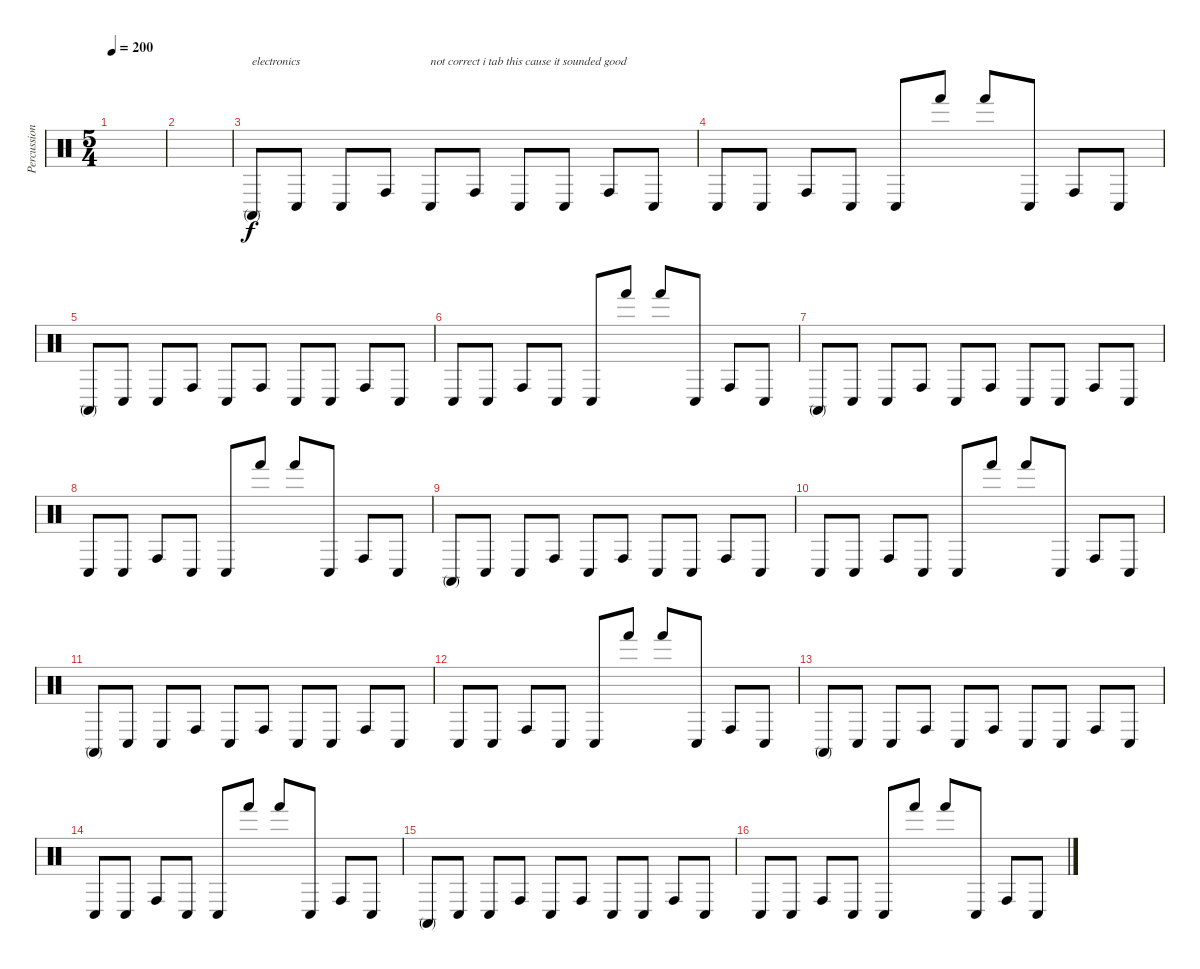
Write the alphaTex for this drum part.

\track ("Percussion" "Percussion") {instrument percussion}
\staff {score}
\articulation defaults
\ts (5 4)
\tempo 200
\clef neutral
\ks c
|
|
"Conga high (mute)".8{txt "electronics" volume 9} "Conga low (hit)".8 "Conga low (hit)".8 "Conga high (hit)".8 "Conga low (hit)".8{txt "not correct i tab this cause it sounded good"} "Conga high (hit)".8 "Conga low (hit)".8 "Conga low (hit)".8 "Conga high (hit)".8 "Conga low (hit)".8 |
"Conga low (hit)".8 "Conga low (hit)".8 "Conga high (hit)".8 "Conga low (hit)".8 "Conga low (hit)".8 "Hand (hit)".8 "Hand (hit)".8 "Conga low (hit)".8 "Conga high (hit)".8 "Conga low (hit)".8 |
"Conga high (mute)".8 "Conga low (hit)".8 "Conga low (hit)".8 "Conga high (hit)".8 "Conga low (hit)".8 "Conga high (hit)".8 "Conga low (hit)".8 "Conga low (hit)".8 "Conga high (hit)".8 "Conga low (hit)".8 |
"Conga low (hit)".8 "Conga low (hit)".8 "Conga high (hit)".8 "Conga low (hit)".8 "Conga low (hit)".8 "Hand (hit)".8 "Hand (hit)".8 "Conga low (hit)".8 "Conga high (hit)".8 "Conga low (hit)".8 |
"Conga high (mute)".8 "Conga low (hit)".8 "Conga low (hit)".8 "Conga high (hit)".8 "Conga low (hit)".8 "Conga high (hit)".8 "Conga low (hit)".8 "Conga low (hit)".8 "Conga high (hit)".8 "Conga low (hit)".8 |
"Conga low (hit)".8 "Conga low (hit)".8 "Conga high (hit)".8 "Conga low (hit)".8 "Conga low (hit)".8 "Hand (hit)".8 "Hand (hit)".8 "Conga low (hit)".8 "Conga high (hit)".8 "Conga low (hit)".8 |
"Conga high (mute)".8 "Conga low (hit)".8 "Conga low (hit)".8 "Conga high (hit)".8 "Conga low (hit)".8 "Conga high (hit)".8 "Conga low (hit)".8 "Conga low (hit)".8 "Conga high (hit)".8 "Conga low (hit)".8 |
"Conga low (hit)".8 "Conga low (hit)".8 "Conga high (hit)".8 "Conga low (hit)".8 "Conga low (hit)".8 "Hand (hit)".8 "Hand (hit)".8 "Conga low (hit)".8 "Conga high (hit)".8 "Conga low (hit)".8 |
"Conga high (mute)".8 "Conga low (hit)".8 "Conga low (hit)".8 "Conga high (hit)".8 "Conga low (hit)".8 "Conga high (hit)".8 "Conga low (hit)".8 "Conga low (hit)".8 "Conga high (hit)".8 "Conga low (hit)".8 |
"Conga low (hit)".8 "Conga low (hit)".8 "Conga high (hit)".8 "Conga low (hit)".8 "Conga low (hit)".8 "Hand (hit)".8 "Hand (hit)".8 "Conga low (hit)".8 "Conga high (hit)".8 "Conga low (hit)".8 |
"Conga high (mute)".8 "Conga low (hit)".8 "Conga low (hit)".8 "Conga high (hit)".8 "Conga low (hit)".8 "Conga high (hit)".8 "Conga low (hit)".8 "Conga low (hit)".8 "Conga high (hit)".8 "Conga low (hit)".8 |
"Conga low (hit)".8 "Conga low (hit)".8 "Conga high (hit)".8 "Conga low (hit)".8 "Conga low (hit)".8 "Hand (hit)".8 "Hand (hit)".8 "Conga low (hit)".8 "Conga high (hit)".8 "Conga low (hit)".8 |
"Conga high (mute)".8 "Conga low (hit)".8 "Conga low (hit)".8 "Conga high (hit)".8 "Conga low (hit)".8 "Conga high (hit)".8 "Conga low (hit)".8 "Conga low (hit)".8 "Conga high (hit)".8 "Conga low (hit)".8 |
"Conga low (hit)".8 "Conga low (hit)".8 "Conga high (hit)".8 "Conga low (hit)".8 "Conga low (hit)".8 "Hand (hit)".8 "Hand (hit)".8 "Conga low (hit)".8 "Conga high (hit)".8 "Conga low (hit)".8
